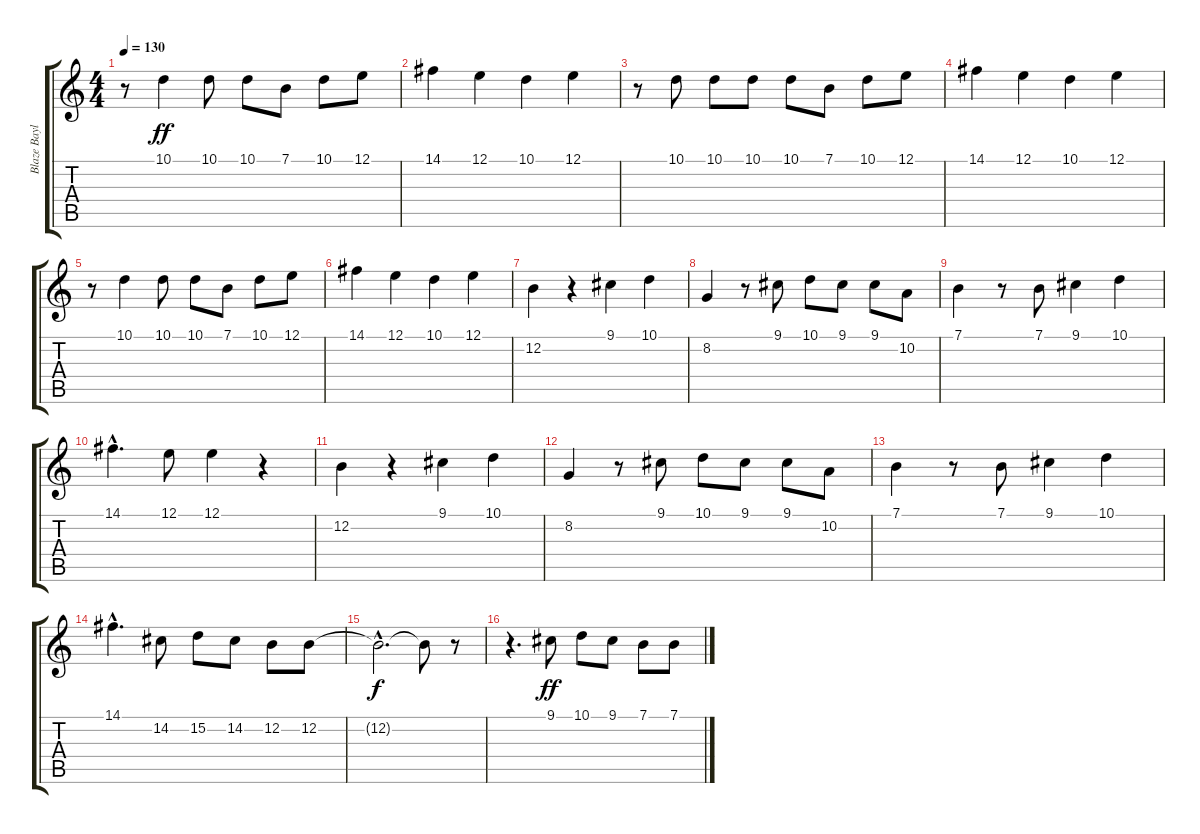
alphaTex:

\track ("Blaze Bayley" "Blaze Bayl") {instrument choiraahs}
\staff {score tabs}
\tuning (E4 B3 G3 D3 A2 E2) {hide}
\ts (4 4)
\tempo 130
\clef g2
\ks c
r.8{dy ff} 10.1.4 10.1.8 10.1.8 7.1.8 10.1.8 12.1.8 |
14.1.4 12.1.4 10.1.4 12.1.4 |
r.8 10.1.8 10.1.8 10.1.8 10.1.8 7.1.8 10.1.8 12.1.8 |
14.1.4 12.1.4 10.1.4 12.1.4 |
r.8 10.1.4 10.1.8 10.1.8 7.1.8 10.1.8 12.1.8 |
14.1.4 12.1.4 10.1.4 12.1.4 |
12.2.4 r.4 9.1.4 10.1.4 |
8.2.4 r.8 9.1.8 10.1.8 9.1.8 9.1.8 10.2.8 |
7.1.4 r.8 7.1.8 9.1.4 10.1.4 |
14.1{hac}.4{d} 12.1.8 12.1.4 r.4 |
12.2.4 r.4 9.1.4 10.1.4 |
8.2.4 r.8 9.1.8 10.1.8 9.1.8 9.1.8 10.2.8 |
7.1.4 r.8 7.1.8 9.1.4 10.1.4 |
14.1{hac}.4{d} 14.2.8 15.2.8 14.2.8 12.2.8 12.2.8 |
12.2{hac t}.2{d dy f} 12.2{t}.8 r.8 |
r.4{d} 9.1.8{dy ff} 10.1.8 9.1.8 7.1.8 7.1.8
